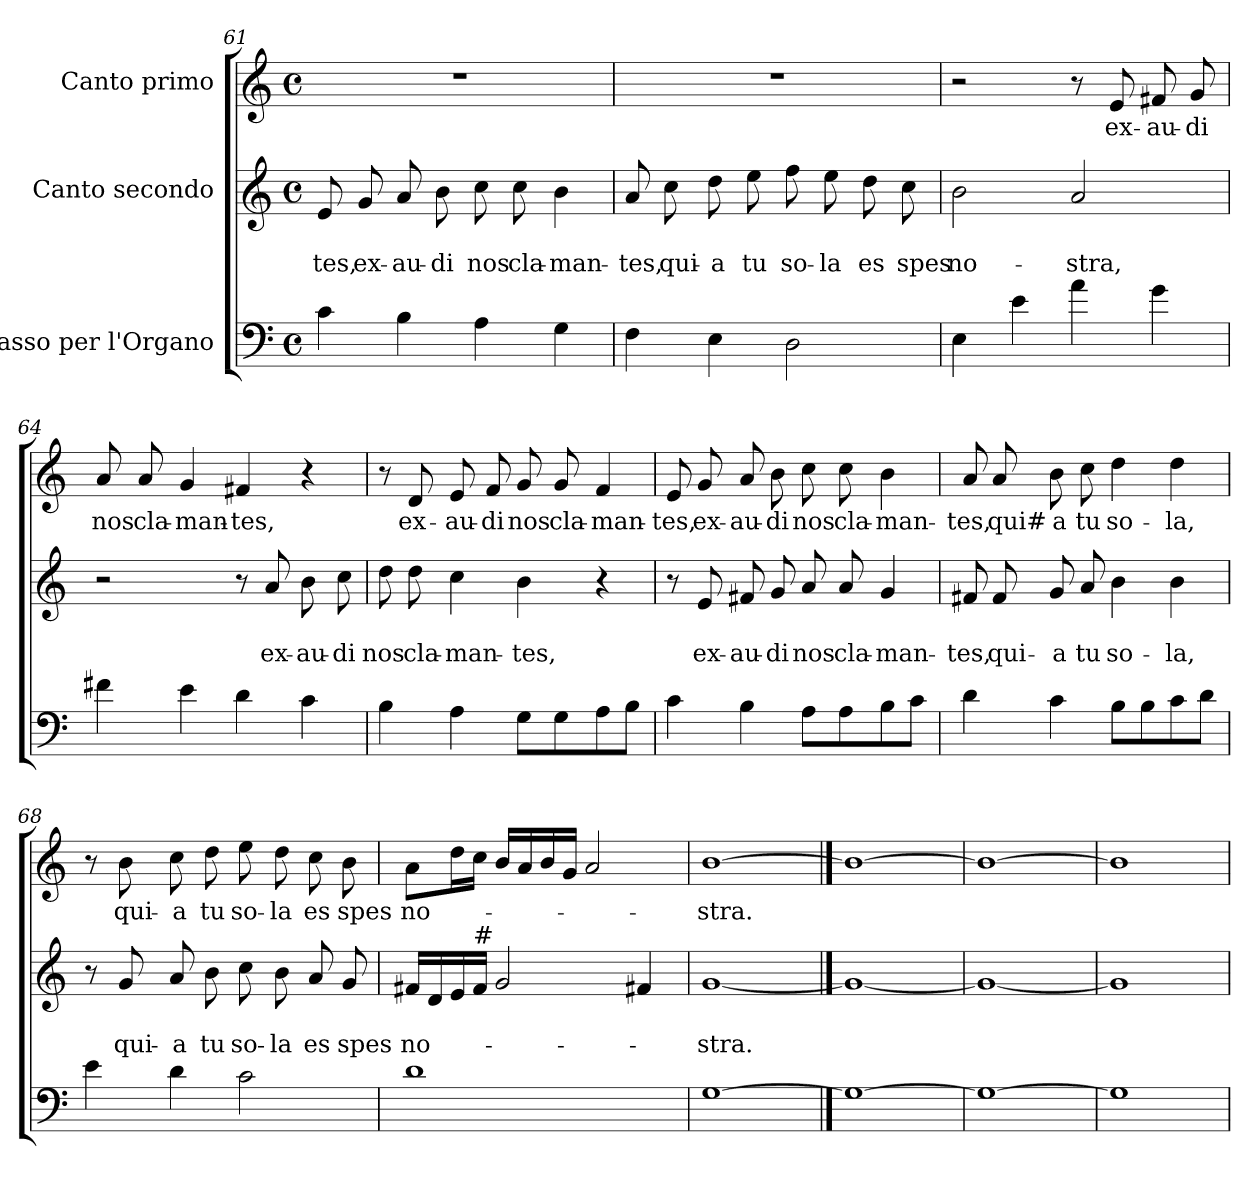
**kern	**kern	**text	**text	**kern	**text
*part3	*part2	*part2	*part2	*part1	*part1
*staff3	*staff2	*staff2	*staff2	*staff1	*staff1
*I"Basso per l'Organo	*I"Canto secondo	*	*	*I"Canto primo	*
!!LO:LB:g=z
*clefF4	*clefG2	*	*	*clefG2	*
*ITrd7c12	*	*	*	*	*
*k[]	*k[]	*	*	*k[]	*
*C:	*C:	*	*	*C:	*
*M4/4	*M4/4	*	*	*M4/4	*
*met(c)	*met(c)	*	*	*met(c)	*
=61	=61	=61	=61	=61	=61
!	!	!	!LO:LY:b	!	!
4C\	8e/	.	-tes,	1r	.
!	!	!	!LO:LY:b	!	!
.	8g/	.	ex-	.	.
!	!	!	!LO:LY:b	!	!
4BB\	8a/	.	-au-	.	.
!	!	!	!LO:LY:b	!	!
.	8b\	.	-di	.	.
!	!	!	!LO:LY:b	!	!
4AA\	8cc\	.	nos	.	.
!	!	!	!LO:LY:b	!	!
.	8cc\	.	cla-	.	.
!	!	!	!LO:LY:b	!	!
4GG\	4b\	.	-man-	.	.
=62	=62	=62	=62	=62	=62
!	!	!	!LO:LY:b	!	!
4FF\	8a/	.	-tes,	1r	.
!	!	!	!LO:LY:b	!	!
.	8cc\	.	qui-	.	.
!	!	!	!LO:LY:b	!	!
4EE\	8dd\	.	-a	.	.
!	!	!	!LO:LY:b	!	!
.	8ee\	.	tu	.	.
!	!	!	!LO:LY:b	!	!
2DD\	8ff\	.	so-	.	.
!	!	!	!LO:LY:b	!	!
.	8ee\	.	-la	.	.
!	!	!	!LO:LY:b	!	!
.	8dd\	.	es	.	.
!	!	!	!LO:LY:b	!	!
.	8cc\	.	spes	.	.
=63	=63	=63	=63	=63	=63
!	!	!	!LO:LY:b	!	!
4EE\	2b\	.	no-	2r	.
4E\	.	.	.	.	.
!	!	!	!LO:LY:b	!	!
4A\	2a/	.	-stra,	8r	.
!	!	!	!	!	!LO:LY:b
.	.	.	.	8e/	ex-
!	!	!	!	!	!LO:LY:b
4G\	.	.	.	8f#X/	-au-
!	!	!	!	!	!LO:LY:b
.	.	.	.	8g/	-di
!!LO:PB:g=z
=64	=64	=64	=64	=64	=64
!	!	!	!	!	!LO:LY:b
4F#X\	2r	.	.	8a/	nos
!	!	!	!	!	!LO:LY:b
.	.	.	.	8a/	cla-
!	!	!	!	!	!LO:LY:b
4E\	.	.	.	4g/	-man-
!	!	!	!	!	!LO:LY:b
4D\	8r	.	.	4f#X/	-tes,
!	!	!	!LO:LY:b	!	!
.	8a/	.	ex-	.	.
!	!	!	!LO:LY:b	!	!
4C\	8b\	.	-au-	4r	.
!	!	!	!LO:LY:b	!	!
.	8cc\	.	-di	.	.
=65	=65	=65	=65	=65	=65
!	!	!	!LO:LY:b	!	!
4BB\	8dd\	.	nos	8r	.
!	!	!	!LO:LY:b	!	!LO:LY:b
.	8dd\	.	cla-	8d/	ex-
!	!	!	!LO:LY:b	!	!LO:LY:b
4AA\	4cc\	.	-man-	8e/	-au-
!	!	!	!	!	!LO:LY:b
.	.	.	.	8f/	-di
!	!	!	!LO:LY:b	!	!LO:LY:b
8GG\L	4b\	.	-tes,	8g/	nos
!	!	!	!	!	!LO:LY:b
8GG\	.	.	.	8g/	cla-
!	!	!	!	!	!LO:LY:b
8AA\	4r	.	.	4f/	-man-
8BB\J	.	.	.	.	.
=66	=66	=66	=66	=66	=66
!	!	!	!	!	!LO:LY:b
4C\	8r	.	.	8e/	-tes,
!	!	!	!LO:LY:b	!	!LO:LY:b
.	8e/	.	ex-	8g/	ex-
!	!	!	!LO:LY:b	!	!LO:LY:b
4BB\	8f#X/	.	-au-	8a/	-au-
!	!	!	!LO:LY:b	!	!LO:LY:b
.	8g/	.	-di	8b\	-di
!	!	!	!LO:LY:b	!	!LO:LY:b
8AA\L	8a/	.	nos	8cc\	nos
!	!	!	!LO:LY:b	!	!LO:LY:b
8AA\	8a/	.	cla-	8cc\	cla-
!	!	!	!LO:LY:b	!	!LO:LY:b
8BB\	4g/	.	-man-	4b\	-man-
8C\J	.	.	.	.	.
!!LO:LB:g=z
=67	=67	=67	=67	=67	=67
!	!	!	!LO:LY:b	!	!LO:LY:b
4D\	8f#X/	.	-tes,	8a/	-tes,
!	!	!	!LO:LY:b	!	!LO:LY:b:rj
.	8f#/	.	qui-	8a/	qui#-
!	!	!	!LO:LY:b	!	!LO:LY:b
4C\	8g/	.	-a	8b\	-a
!	!	!	!LO:LY:b	!	!LO:LY:b
.	8a/	.	tu	8cc\	tu
!	!	!	!LO:LY:b	!	!LO:LY:b
8BB\L	4b\	.	so-	4dd\	so-
8BB\	.	.	.	.	.
!	!	!	!LO:LY:b	!	!LO:LY:b
8C\	4b\	.	-la,	4dd\	-la,
8D\J	.	.	.	.	.
=68	=68	=68	=68	=68	=68
4E\	8r	.	.	8r	.
!	!	!	!LO:LY:b	!	!LO:LY:b
.	8g/	.	qui-	8b\	qui-
!	!	!	!LO:LY:b	!	!LO:LY:b
4D\	8a/	.	-a	8cc\	-a
!	!	!	!LO:LY:b	!	!LO:LY:b
.	8b\	.	tu	8dd\	tu
!	!	!	!LO:LY:b	!	!LO:LY:b
2C\	8cc\	.	so-	8ee\	so-
!	!	!	!LO:LY:b	!	!LO:LY:b
.	8b\	.	-la	8dd\	-la
!	!	!	!LO:LY:b	!	!LO:LY:b
.	8a/	.	es	8cc\	es
!	!	!	!LO:LY:b	!	!LO:LY:b
.	8g/	.	spes	8b\	spes
=69	=69	=69	=69	=69	=69
!	!	!	!LO:LY:b	!	!LO:LY:b
1D>	16f#X/LL	.	no-	8a\L	no-
.	16d/	.	.	.	.
.	16e/	.	.	16dd\L	.
!	!LO:TX:a:t=#	!	!	!	!
.	16f#/JJ	.	.	16cc\JJ	.
.	2g/	.	.	16b/LL	.
.	.	.	.	16a/	.
.	.	.	.	16b/	.
.	.	.	.	16g/JJ	.
.	.	.	.	2a/	.
.	4f#X/	.	.	.	.
=70	=70	=70	=70	=70	=70
!	!	!	!LO:LY:b	!	!LO:LY:b
[1GG	[1g	.	-stra.	[1b	-stra.
==71	==71	==71	==71	==71	==71
1GG_	1g_	.	.	1b_	.
=72	=72	=72	=72	=72	=72
1GG_	1g_	.	.	1b_	.
=73	=73	=73	=73	=73	=73
1GG]	1g]	.	.	1b]	.
=	=	=	=	=	=
*-	*-	*-	*-	*-	*-
